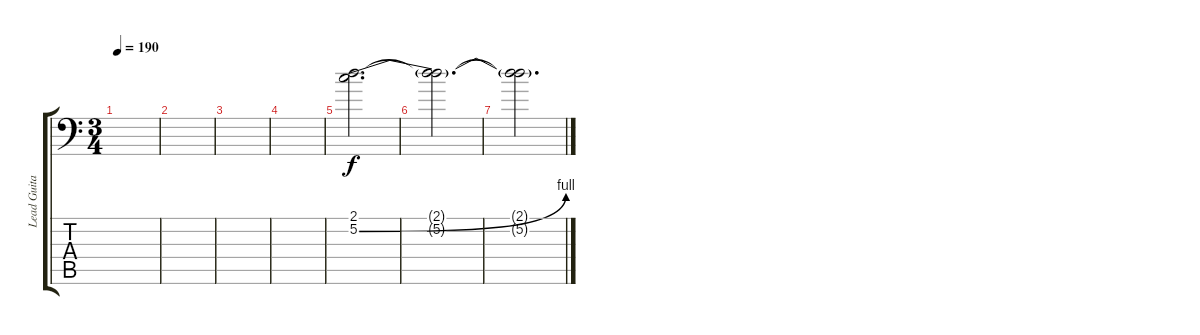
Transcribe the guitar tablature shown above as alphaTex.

\track ("Lead Guitar" "Lead Guita") {instrument distortionguitar}
\staff {score tabs}
\tuning (C4 G3 Eb3 Bb2 F2 Bb1) {hide}
\ts (3 4)
\tempo 190
\clef f4
\ks c
|
|
|
|
(2.1 5.2{be (bend 0 0 60 4)}).2{d volume 0} |
(2.1{t} 5.2{t}).2{d} |
(2.1{t} 5.2{t}).2{d}
